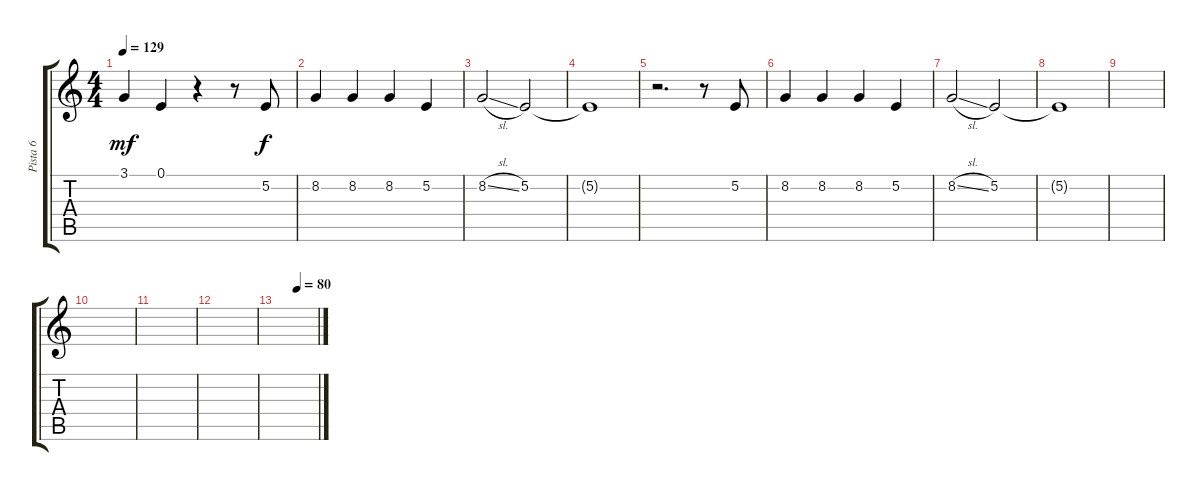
\track ("Pista 6" "Pista 6") {instrument altosax}
\staff {score tabs}
\tuning (E4 B3 G3 D3 A2 E2) {hide}
\ts (4 4)
\tempo 129
\clef g2
\ks c
3.1{t}.4{dy mf} 0.1.4 r.4 r.8 5.2.8{dy f instrument altosax} |
8.2.4 8.2.4 8.2.4 5.2.4 |
8.2{sl}.2 5.2.2 |
5.2{t}.1 |
r.2{d} r.8 5.2.8 |
8.2.4 8.2.4 8.2.4 5.2.4 |
8.2{sl}.2 5.2.2 |
5.2{t}.1 |
|
|
|
|
\tempo (80 0.5)
